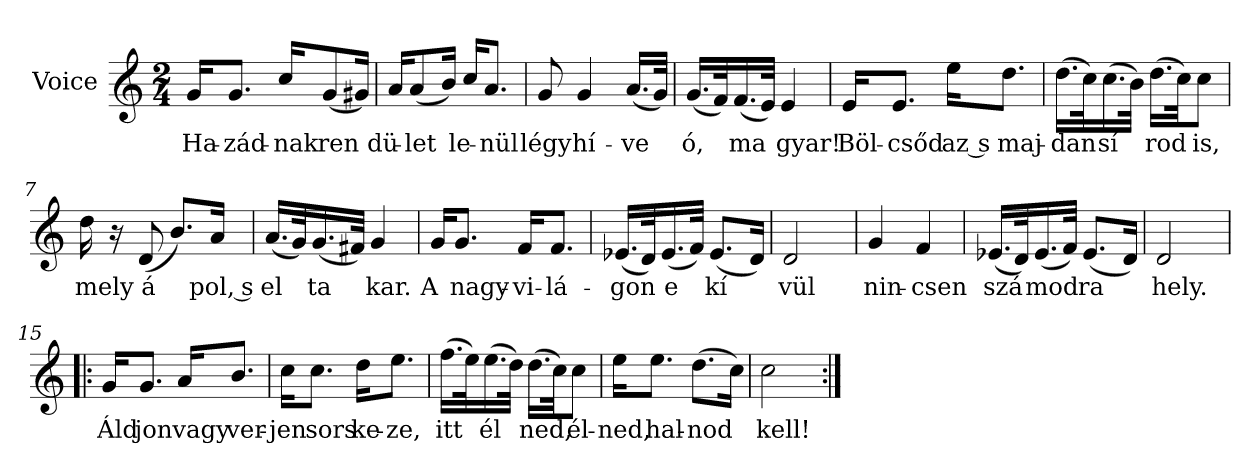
**kern	**text
*part1	*part1
*staff1	*staff1
*I"Voice	*
*clefG2	*
*k[]	*
*C:	*
*M2/4	*
=1	=1
16g/L	Ha-
8.g/J	-zád-
16cc\L	-nak
(8g/	ren
16g#X/J)	.
=2	=2
16a/L	dü-
(8a/	-let
16b\J)	.
16cc\L	le-
8.a/J	-nül
=3	=3
8g/	légy
4g/	hí-
(16.a/L	-ve
32g/J)	.
=4	=4
(16.g/L	ó,
32f/)	.
(16.f/	ma
32e/J)	.
4e/	gyar!
=5	=5
16e/L	Böl-
8.e/J	-csőd
16ee\L	az s
8.dd\J	maj-
=6	=6
(16.dd\L	-dan
32cc\)	.
(16.cc\	sí
32b\J)	.
(16.dd\L	rod
32cc\)	.
8cc\J	is,
=7	=7
16dd\	mely
16r	.
(8d/	á
8.b\L)	.
16a/J	pol, s
=8	=8
(16.a/L	el
32g/)	.
(16.g/	ta
32f#X/J)	.
4g/	kar.
=9	=9
16g/L	A
8.g/J	nagy-
16f/L	-vi-
8.f/J	-lá-
=10	=10
(16.e-X/L	-gon
32d/)	.
(16.e-/	e
32f/J)	.
(8.e-/L	kí
16d/J)	.
=11	=11
2d/	vül
=12	=12
4g/	nin-
4f/	-csen
=13	=13
(16.e-X/L	szá
32d/)	.
(16.e-/	mod
32f/J)	.
(8.e-/L	ra
16d/J)	.
=14	=14
2d/	hely.
=15!|:	=15!|:
16g/L	Áld
8.g/J	jon
16a/L	vagy
8.b\J	ver-
=16	=16
16cc\L	-jen
8.cc\J	sors
16dd\L	ke-
8.ee\J	-ze,
=17	=17
(16.ff\L	itt
32ee\)	.
(16.ee\	él
32dd\J)	.
(16.dd\L	ned,
32cc\)	.
8cc\J	él-
=18	=18
16ee\L	-ned,
8.ee\J	hal-
(8.dd\L	-nod
16cc\J)	.
=19	=19
2cc\	kell!
=:|!	=:|!
*-	*-
